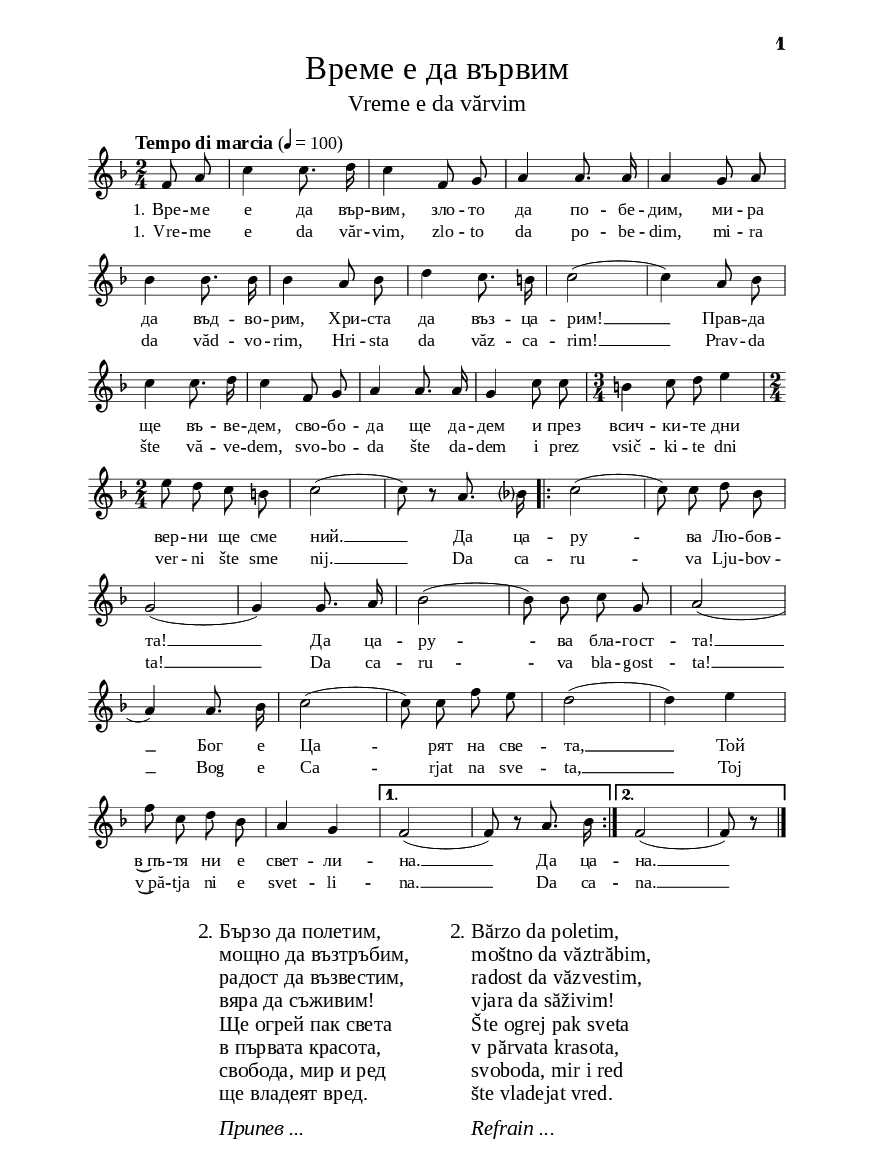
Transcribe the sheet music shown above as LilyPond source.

\version "2.24.4"

% include paper part and global functions
\include "include/globals.ily"

\bookpart {
  \label #'ref042
  \tocItem \markup "Време е да вървим – Vreme e da vărvim"
  \include "include/bookpart-paper.ily"
  \score {
    \include "include/score-layout.ily"

    \new Voice \absolute  {
      \clef treble
      \key f \major
      \time 2/4
      \tempoFunc "Tempo di marcia" 4 "100"
      \autoBeamOff
      \partial 4

      f'8 a'8 | c''4 c''8. d''16 |  c''4 f'8 g'8 | a'4 a'8. a'16 | a'4 g'8 a'8  \break

      bes'4 bes'8. bes'16 | bes'4 a'8 bes'8 | d''4 c''8. b'16 | c''2 (| c''4) a'8 bes'8 | \break

      c''4 c''8. d''16 | c''4 f'8 g'8 | a'4 a'8. a'16 | g'4 c''8 c''8 | \time 3/4 b'4 c''8 d''8 e''4| \break


      \time 2/4 e''8 d''8 c''8 b'8 | c''2 (| c''8) r8 a'8. bes'?16 | \repeat volta 2 {
        c''2 (| c''8) c''8 d''8 bes'8  |\break

        g'2 (| g'4 ) g'8. a'16| bes'2 ( |  bes'8 ) bes'8 c''8 g'8|   a'2 ( | \break

        a'4 ) a'8. bes'16| c''2 ( | c''8 ) c''8 f''8 e''8 | d''2 (|d''4 ) e''4 \break

        f''8 c''8 d''8 bes'8 | a'4 g'4 |
      } \alternative { { f'2 ( | f'8 ) r8 a'8. bes'16 | } { f'2 (| f' 8 ) r8 \bar "|." \break } }

    }

    \addlyrics {
      \set stanza = "1." Вре -- ме е да вър -- вим, зло -- то да по -- бе -- дим, ми -- ра
      да въд -- во -- рим, Хри -- ста да въз -- ца -- рим! __   Прав -- да
      ще въ -- ве -- дем, сво -- бо -- да ще да -- дем и през всич -- ки -- те
      дни вер -- ни ще сме ний. __  Да ца -- ру -- ва Лю -- бов -- та! __
      Да ца -- ру -- ва бла -- гост -- та! __
      Бог е Ца -- рят на све -- та, __  Той в~пъ -- тя ни е свет -- ли  -- на. __ Да ца -- на. __
    }

    \addlyrics {
      \set stanza = "1." Vre -- me e da văr -- vim, zlo -- to da po -- be -- dim, mi -- ra
      da văd -- vo -- rim, Hri -- sta da văz -- ca -- rim! __   Prav -- da
      šte vă -- ve -- dem, svo -- bo -- da šte da -- dem i prez vsič -- ki -- te
      dni ver -- ni šte sme nij. __  Da ca -- ru -- va Lju -- bov -- ta! __
      Da ca -- ru -- va bla -- gost -- ta! __
      Bog e Ca -- rjat na sve -- ta, __  Toj v~pă -- tja ni e svet -- li  -- na. __ Da ca -- na. __
    }

    \header {
      title = \titleFunc "Време е да вървим" "Vreme e da vărvim"
    }

    \midi{}

  } % score

  \markup \empty-two

  \markup \abs-fontsize #10 {
    \hspace #15
    \override #`(baseline-skip . ,bgCoupletBaselineSkip)
    \column {

      \line { 2. Бързо да полетим, }
      \line {   "   " мощно да възтръбим, }
      \line {   "   " радост да възвестим,  }
      \line {   "   " вяра да съживим! }
      \line {  "   " Ще огрей пак света }
      \line {   "   " в първата красота, }
      \line {   "   " свобода, мир и ред  }
      \line {   "   " ще владеят вред. }
      \vspace #0.5
      \line { "   " \italic {Припев ... } }
    }

    \hspace #5
    \override #`(baseline-skip . ,bgCoupletBaselineSkip)
    \column {

      \line { 2. Bărzo da poletim, }
      \line {   "   " moštno da văztrăbim, }
      \line {   "   " radost da văzvestim,  }
      \line {   "   " vjara da săživim! }
      \line {  "   " Šte ogrej pak sveta }
      \line {   "   " v părvata krasota, }
      \line {   "   " svoboda, mir i red  }
      \line {   "   " šte vladejat vred. }
      \vspace #0.5
      \line { "   " \italic {Refrain ... } }
    }
    %column
  } % markup


  % include foreign translation(s) of the song
  \version "2.24.4"

\markup \fill-line { \fontsize #deTitleFontSize "Es ist Zeit, dass wir gehen" }
\markup \null
\markup \null
\markup \abs-fontsize #10 {
    \fill-line {
  \override #`(baseline-skip . ,deCoupletBaselineSkip)

  \column {

    \line { 1. Es ist Zeit, dass wir gehen, }

    \line { "   "dass wir das Böse besiegen, }

    \line { "   "dass wir den Frieden wiederherstellen,}

    \line { "   "dass wir Christus zum König machen! }

    \line { "   "Gerechtigkeit werden wir einführen, }

    \line { "   "Freiheit werden wir geben, }

    \line { "   "und an allen Tagen}

    \line { "   "werden wir treu sein.}
     \vspace #0.5

    \line { "   " \italic { Refrain:}  }

    \line { "   "Möge die Liebe herrschen, }

    \line { "   "möge die Güte herrschen!}

    \line { "   "Gott ist der König der Welt; }

    \line { "   "Er ist das Licht auf unserem Weg.}
      \vspace #0.5
   

    \line { 2. "" Schnell, lasst uns losfliegen, }

    \line { "   "mächtig posaunen, }

    \line { "   "lasst uns die Freude verkünden,}

    \line { "   "den Glauben wiederbeleben!}

    \line { "   "Die Welt wird wieder erstrahlen}

    \line { "   "in der ersten Schönheit, }

    \line { "   "Freiheit, Frieden und Ordnung}

    \line { "   " werden überall walten!}
    \vspace #0.5

    \line { "   " \italic { Refrain ... }  }

  }
    }

}


} % bookpart
